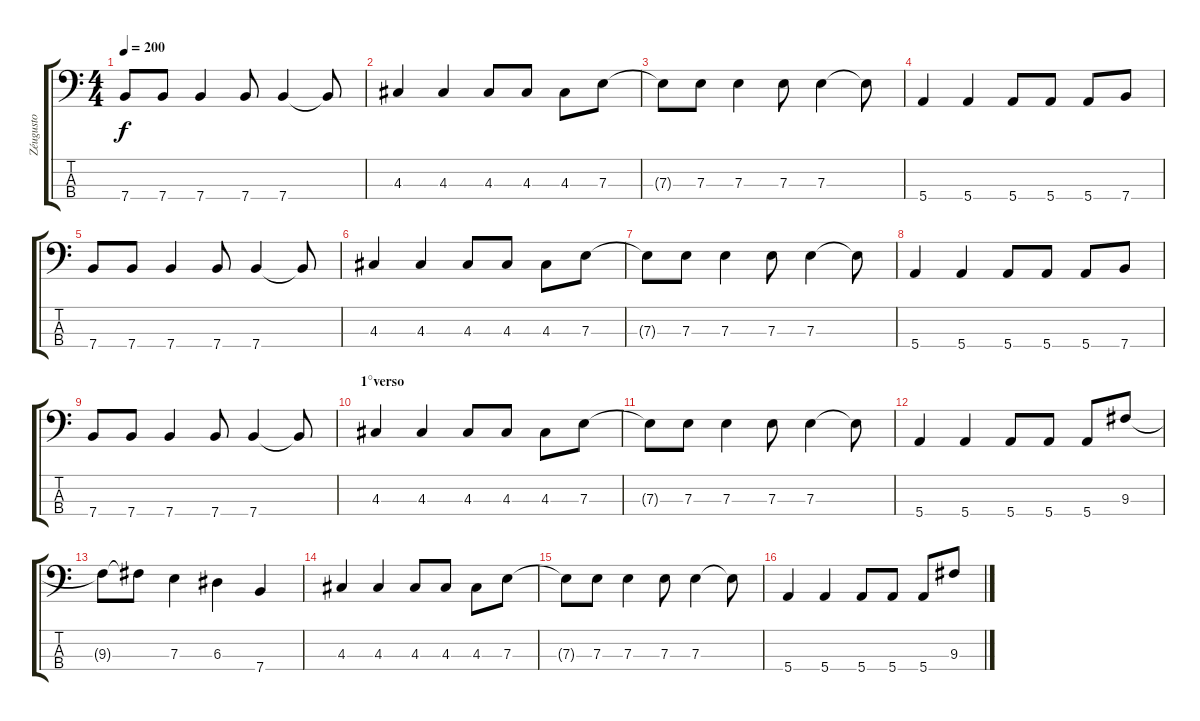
\track ("Zéugusto" "Zéugusto") {instrument electricbassfinger}
\staff {score tabs}
\tuning (G2 D2 A1 E1) {hide}
\ts (4 4)
\tempo 200
\clef f4
\ks c
7.4.8{dy f} 7.4.8 7.4.4 7.4.8 7.4.4 7.4{t}.8 |
4.3.4 4.3.4 4.3.8 4.3.8 4.3.8 7.3.8 |
7.3{t}.8 7.3.8 7.3.4 7.3.8 7.3.4 7.3{t}.8 |
5.4.4 5.4.4 5.4.8 5.4.8 5.4.8 7.4.8 |
7.4.8 7.4.8 7.4.4 7.4.8 7.4.4 7.4{t}.8 |
4.3.4 4.3.4 4.3.8 4.3.8 4.3.8 7.3.8 |
7.3{t}.8 7.3.8 7.3.4 7.3.8 7.3.4 7.3{t}.8 |
5.4.4 5.4.4 5.4.8 5.4.8 5.4.8 7.4.8 |
7.4.8 7.4.8 7.4.4 7.4.8 7.4.4 7.4{t}.8 |
\section ("" " 1°verso")
4.3.4 4.3.4 4.3.8 4.3.8 4.3.8 7.3.8 |
7.3{t}.8 7.3.8 7.3.4 7.3.8 7.3.4 7.3{t}.8 |
5.4.4 5.4.4 5.4.8 5.4.8 5.4.8 9.3.8 |
9.3{t}.8 9.3{t}.8 7.3.4 6.3.4 7.4.4 |
4.3.4 4.3.4 4.3.8 4.3.8 4.3.8 7.3.8 |
7.3{t}.8 7.3.8 7.3.4 7.3.8 7.3.4 7.3{t}.8 |
5.4.4 5.4.4 5.4.8 5.4.8 5.4.8 9.3.8
